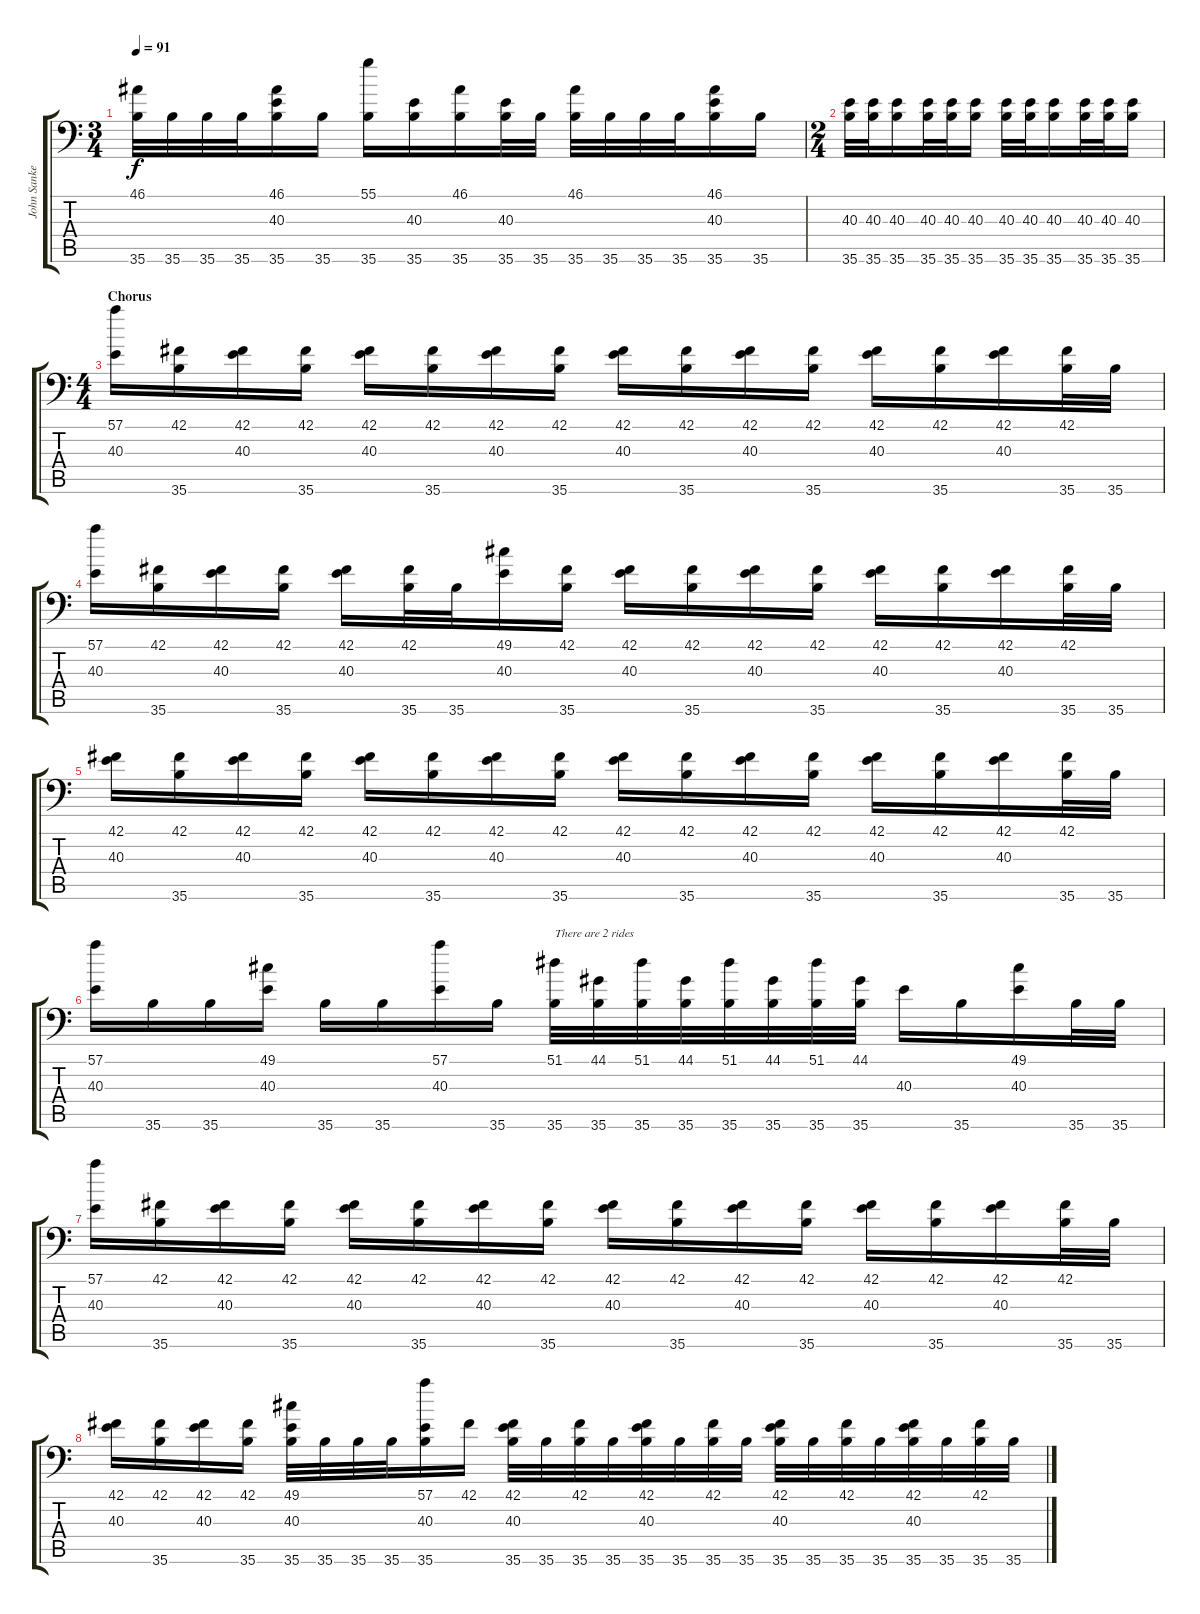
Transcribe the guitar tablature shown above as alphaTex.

\track ("John Sankey" "John Sanke") {instrument acousticgrandpiano}
\staff {score tabs}
\tuning (C-1 C-1 C-1 C-1 C-1 C-1) {hide}
\ts (3 4)
\tempo 91
\clef f4
\ks c
(46.1 35.6).32{dy f} 35.6.32 35.6.32 35.6.32 (46.1 40.3 35.6).16 35.6.16 (55.1 35.6).16 (40.3 35.6).16 (46.1 35.6).16 (40.3 35.6).32 35.6.32 (46.1 35.6).32 35.6.32 35.6.32 35.6.32 (46.1 40.3 35.6).16 35.6.16 |
\ts (2 4)
(40.3 35.6).32 (40.3 35.6).32 (40.3 35.6).16 (40.3 35.6).32 (40.3 35.6).32 (40.3 35.6).16 (40.3 35.6).32 (40.3 35.6).32 (40.3 35.6).16 (40.3 35.6).32 (40.3 35.6).32 (40.3 35.6).16 |
\ts (4 4)
\section ("" "Chorus")
(57.1 40.3).16 (42.1 35.6).16 (42.1 40.3).16 (42.1 35.6).16 (42.1 40.3).16 (42.1 35.6).16 (42.1 40.3).16 (42.1 35.6).16 (42.1 40.3).16 (42.1 35.6).16 (42.1 40.3).16 (42.1 35.6).16 (42.1 40.3).16 (42.1 35.6).16 (42.1 40.3).16 (42.1 35.6).32 35.6.32 |
(57.1 40.3).16 (42.1 35.6).16 (42.1 40.3).16 (42.1 35.6).16 (42.1 40.3).16 (42.1 35.6).32 35.6.32 (49.1 40.3).16 (42.1 35.6).16 (42.1 40.3).16 (42.1 35.6).16 (42.1 40.3).16 (42.1 35.6).16 (42.1 40.3).16 (42.1 35.6).16 (42.1 40.3).16 (42.1 35.6).32 35.6.32 |
(42.1 40.3).16 (42.1 35.6).16 (42.1 40.3).16 (42.1 35.6).16 (42.1 40.3).16 (42.1 35.6).16 (42.1 40.3).16 (42.1 35.6).16 (42.1 40.3).16 (42.1 35.6).16 (42.1 40.3).16 (42.1 35.6).16 (42.1 40.3).16 (42.1 35.6).16 (42.1 40.3).16 (42.1 35.6).32 35.6.32 |
(57.1 40.3).16 35.6.16 35.6.16 (49.1 40.3).16 35.6.16 35.6.16 (57.1 40.3).16 35.6.16 (51.1 35.6).32{txt "There are 2 rides"} (44.1 35.6).32 (51.1 35.6).32 (44.1 35.6).32 (51.1 35.6).32 (44.1 35.6).32 (51.1 35.6).32 (44.1 35.6).32 40.3.16 35.6.16 (49.1 40.3).16 35.6.32 35.6.32 |
(57.1 40.3).16 (42.1 35.6).16 (42.1 40.3).16 (42.1 35.6).16 (42.1 40.3).16 (42.1 35.6).16 (42.1 40.3).16 (42.1 35.6).16 (42.1 40.3).16 (42.1 35.6).16 (42.1 40.3).16 (42.1 35.6).16 (42.1 40.3).16 (42.1 35.6).16 (42.1 40.3).16 (42.1 35.6).32 35.6.32 |
(42.1 40.3).16 (42.1 35.6).16 (42.1 40.3).16 (42.1 35.6).16 (49.1 40.3 35.6).32 35.6.32 35.6.32 35.6.32 (57.1 40.3 35.6).16 42.1.16 (42.1 40.3 35.6).32 35.6.32 (42.1 35.6).32 35.6.32 (42.1 40.3 35.6).32 35.6.32 (42.1 35.6).32 35.6.32 (42.1 40.3 35.6).32 35.6.32 (42.1 35.6).32 35.6.32 (42.1 40.3 35.6).32 35.6.32 (42.1 35.6).32 35.6.32
